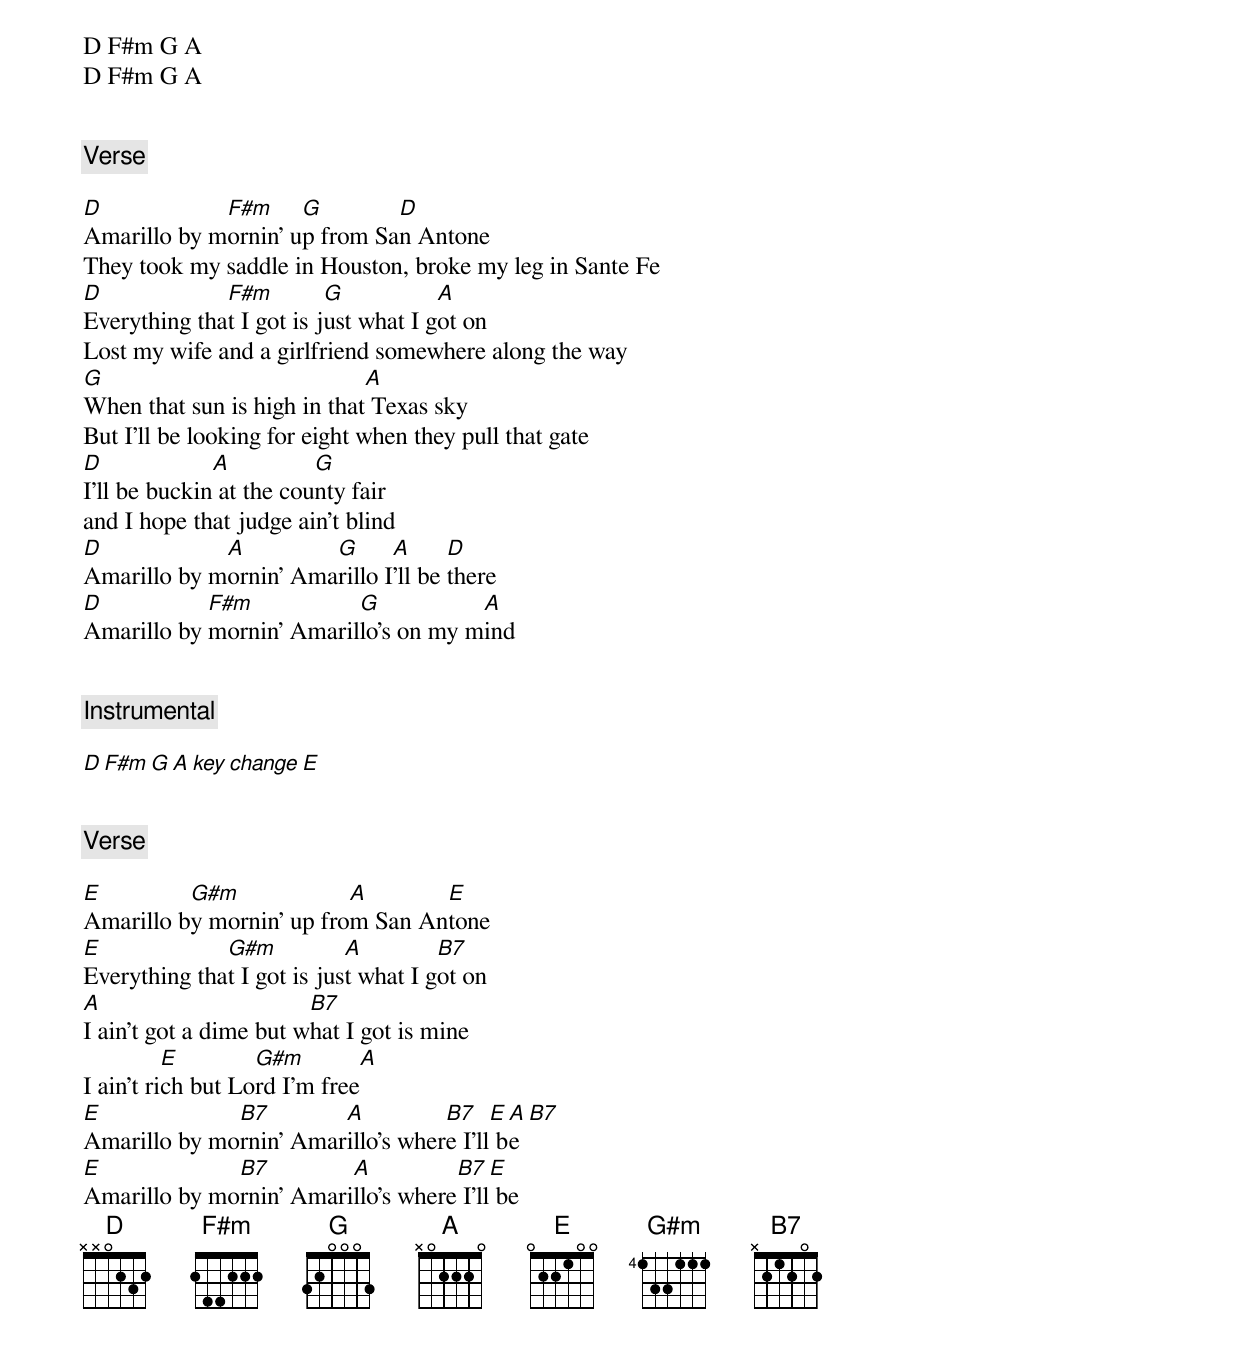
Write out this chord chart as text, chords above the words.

D F#m G A
D F#m G A


[Verse]

D            F#m     G        D
Amarillo by mornin' up from San Antone
They took my saddle in Houston, broke my leg in Sante Fe
D             F#m         G           A
Everything that I got is just what I got on
Lost my wife and a girlfriend somewhere along the way
G                            A
When that sun is high in that Texas sky
But I'll be looking for eight when they pull that gate
D             A          G
I'll be buckin at the county fair
and I hope that judge ain't blind
D            A         G      A      D
Amarillo by mornin' Amarillo I'll be there
D           F#m           G           A
Amarillo by mornin' Amarillo's on my mind


[Instrumental]

D F#m G A key change E


[Verse]

E         G#m             A       E
Amarillo by mornin' up from San Antone
E             G#m           A         B7
Everything that I got is just what I got on
A                       B7
I ain't got a dime but what I got is mine
          E        G#m        A
I ain't rich but Lord I'm free
E             B7        A          B7    E A B7
Amarillo by mornin' Amarillo's where I'll be
E             B7         A          B7   E
Amarillo by mornin' Amarillo's where I'll be
